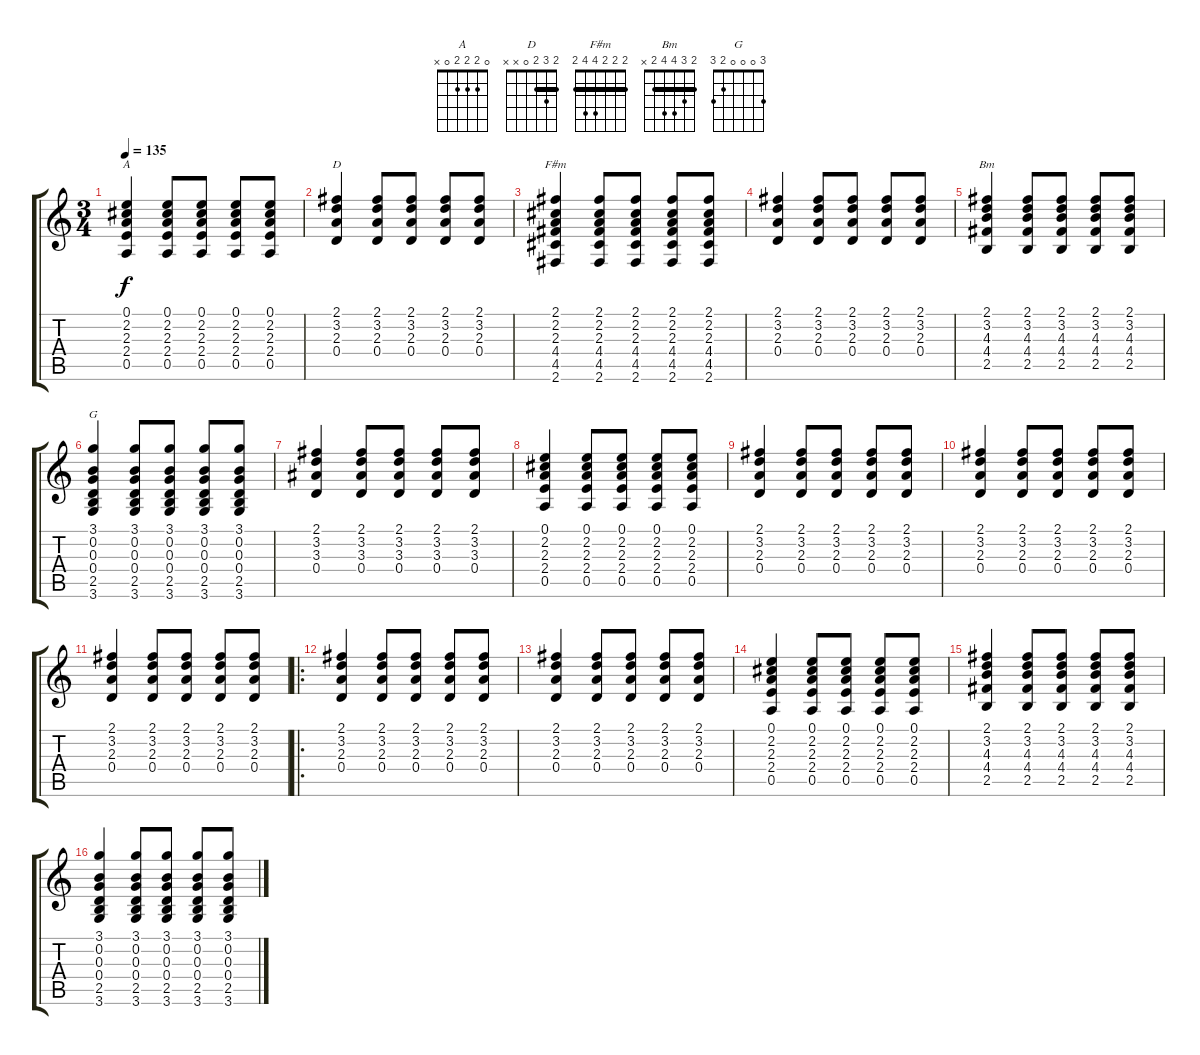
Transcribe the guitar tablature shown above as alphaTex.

\track "" {instrument acousticguitarsteel}
\staff {score tabs}
\tuning (E4 B3 G3 D3 A2 E2) {hide}
\chord ("A" 0 2 2 2 0 x)
\chord ("D" 2 3 2 0 x x) {barre 2}
\chord ("F#m" 2 2 2 4 4 2) {barre 2}
\chord ("Bm" 2 3 4 4 2 x) {barre 2}
\chord ("G" 3 0 0 0 2 3)
\ts (3 4)
\tempo 135
\clef g2
\ks c
(0.1 2.2 2.3 2.4 0.5).4{ch "A" dy f} (0.1 2.2 2.3 2.4 0.5).8 (0.1 2.2 2.3 2.4 0.5).8 (0.1 2.2 2.3 2.4 0.5).8 (0.1 2.2 2.3 2.4 0.5).8 |
(2.1 3.2 2.3 0.4).4{ch "D"} (2.1 3.2 2.3 0.4).8 (2.1 3.2 2.3 0.4).8 (2.1 3.2 2.3 0.4).8 (2.1 3.2 2.3 0.4).8 |
(2.1 2.2 2.3 4.4 4.5 2.6).4{ch "F#m"} (2.1 2.2 2.3 4.4 4.5 2.6).8 (2.1 2.2 2.3 4.4 4.5 2.6).8 (2.1 2.2 2.3 4.4 4.5 2.6).8 (2.1 2.2 2.3 4.4 4.5 2.6).8 |
(2.1 3.2 2.3 0.4).4 (2.1 3.2 2.3 0.4).8 (2.1 3.2 2.3 0.4).8 (2.1 3.2 2.3 0.4).8 (2.1 3.2 2.3 0.4).8 |
(2.1 3.2 4.3 4.4 2.5).4{ch "Bm"} (2.1 3.2 4.3 4.4 2.5).8 (2.1 3.2 4.3 4.4 2.5).8 (2.1 3.2 4.3 4.4 2.5).8 (2.1 3.2 4.3 4.4 2.5).8 |
(3.1 0.2 0.3 0.4 2.5 3.6).4{ch "G"} (3.1 0.2 0.3 0.4 2.5 3.6).8 (3.1 0.2 0.3 0.4 2.5 3.6).8 (3.1 0.2 0.3 0.4 2.5 3.6).8 (3.1 0.2 0.3 0.4 2.5 3.6).8 |
(2.1 3.2 3.3 0.4).4 (2.1 3.2 3.3 0.4).8 (2.1 3.2 3.3 0.4).8 (2.1 3.2 3.3 0.4).8 (2.1 3.2 3.3 0.4).8 |
(0.1 2.2 2.3 2.4 0.5).4 (0.1 2.2 2.3 2.4 0.5).8 (0.1 2.2 2.3 2.4 0.5).8 (0.1 2.2 2.3 2.4 0.5).8 (0.1 2.2 2.3 2.4 0.5).8 |
(2.1 3.2 2.3 0.4).4 (2.1 3.2 2.3 0.4).8 (2.1 3.2 2.3 0.4).8 (2.1 3.2 2.3 0.4).8 (2.1 3.2 2.3 0.4).8 |
(2.1 3.2 2.3 0.4).4 (2.1 3.2 2.3 0.4).8 (2.1 3.2 2.3 0.4).8 (2.1 3.2 2.3 0.4).8 (2.1 3.2 2.3 0.4).8 |
(2.1 3.2 2.3 0.4).4 (2.1 3.2 2.3 0.4).8 (2.1 3.2 2.3 0.4).8 (2.1 3.2 2.3 0.4).8 (2.1 3.2 2.3 0.4).8 |
\ro
(2.1 3.2 2.3 0.4).4 (2.1 3.2 2.3 0.4).8 (2.1 3.2 2.3 0.4).8 (2.1 3.2 2.3 0.4).8 (2.1 3.2 2.3 0.4).8 |
(2.1 3.2 2.3 0.4).4 (2.1 3.2 2.3 0.4).8 (2.1 3.2 2.3 0.4).8 (2.1 3.2 2.3 0.4).8 (2.1 3.2 2.3 0.4).8 |
(0.1 2.2 2.3 2.4 0.5).4 (0.1 2.2 2.3 2.4 0.5).8 (0.1 2.2 2.3 2.4 0.5).8 (0.1 2.2 2.3 2.4 0.5).8 (0.1 2.2 2.3 2.4 0.5).8 |
(2.1 3.2 4.3 4.4 2.5).4 (2.1 3.2 4.3 4.4 2.5).8 (2.1 3.2 4.3 4.4 2.5).8 (2.1 3.2 4.3 4.4 2.5).8 (2.1 3.2 4.3 4.4 2.5).8 |
(3.1 0.2 0.3 0.4 2.5 3.6).4 (3.1 0.2 0.3 0.4 2.5 3.6).8 (3.1 0.2 0.3 0.4 2.5 3.6).8 (3.1 0.2 0.3 0.4 2.5 3.6).8 (3.1 0.2 0.3 0.4 2.5 3.6).8
